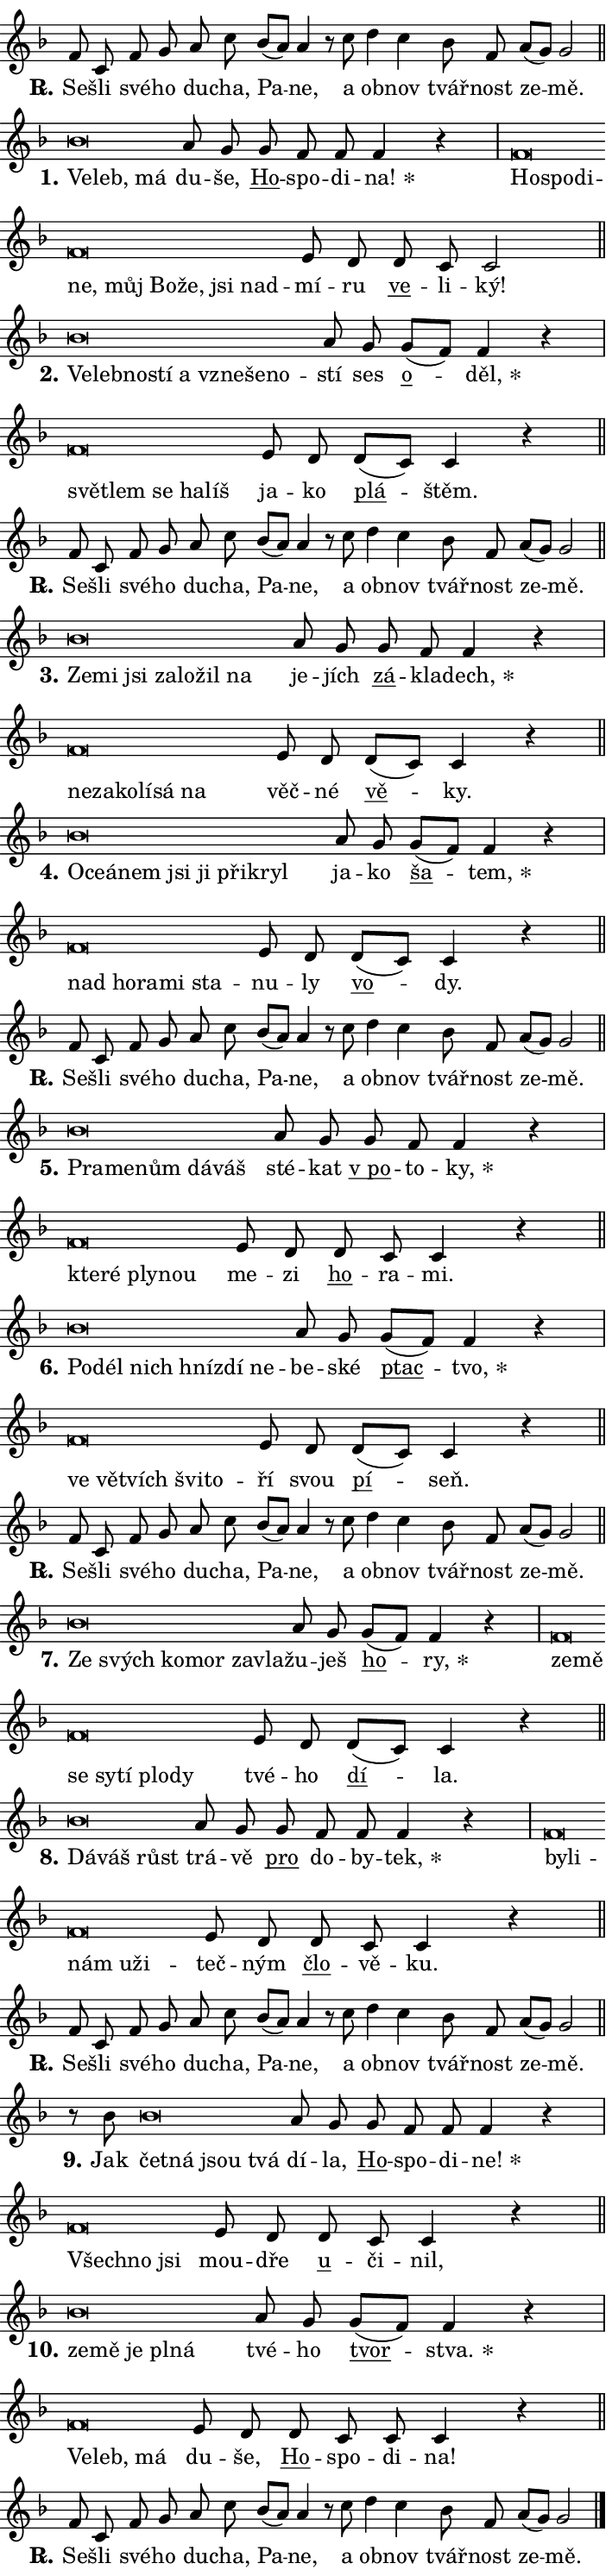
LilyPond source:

\version "2.24.0"
\header { tagline = "" }
\paper {
  indent = 0\cm
  top-margin = 0\cm
  right-margin = 0.13\cm % to fit lyric hyphens
  bottom-margin = 0\cm
  left-margin = 0\cm
  paper-width = 12\cm
  page-breaking = #ly:one-page-breaking
  system-system-spacing.basic-distance = #11
  score-system-spacing.basic-distance = #11
  ragged-last = ##f
}


%% Author: Thomas Morley
%% https://lists.gnu.org/archive/html/lilypond-user/2020-05/msg00002.html
#(define (line-position grob)
"Returns position of @var[grob} in current system:
   @code{'start}, if at first time-step
   @code{'end}, if at last time-step
   @code{'middle} otherwise
"
  (let* ((col (ly:item-get-column grob))
         (ln (ly:grob-object col 'left-neighbor))
         (rn (ly:grob-object col 'right-neighbor))
         (col-to-check-left (if (ly:grob? ln) ln col))
         (col-to-check-right (if (ly:grob? rn) rn col))
         (break-dir-left
           (and
             (ly:grob-property col-to-check-left 'non-musical #f)
             (ly:item-break-dir col-to-check-left)))
         (break-dir-right
           (and
             (ly:grob-property col-to-check-right 'non-musical #f)
             (ly:item-break-dir col-to-check-right))))
        (cond ((eqv? 1 break-dir-left) 'start)
              ((eqv? -1 break-dir-right) 'end)
              (else 'middle))))

#(define (tranparent-at-line-position vctor)
  (lambda (grob)
  "Relying on @code{line-position} select the relevant enry from @var{vctor}.
Used to determine transparency,"
    (case (line-position grob)
      ((end) (not (vector-ref vctor 0)))
      ((middle) (not (vector-ref vctor 1)))
      ((start) (not (vector-ref vctor 2))))))

noteHeadBreakVisibility =
#(define-music-function (break-visibility)(vector?)
"Makes @code{NoteHead}s transparent relying on @var{break-visibility}"
#{
  \override NoteHead.transparent =
    #(tranparent-at-line-position break-visibility)
#})

#(define delete-ledgers-for-transparent-note-heads
  (lambda (grob)
    "Reads whether a @code{NoteHead} is transparent.
If so this @code{NoteHead} is removed from @code{'note-heads} from
@var{grob}, which is supposed to be @code{LedgerLineSpanner}.
As a result ledgers are not printed for this @code{NoteHead}"
    (let* ((nhds-array (ly:grob-object grob 'note-heads))
           (nhds-list
             (if (ly:grob-array? nhds-array)
                 (ly:grob-array->list nhds-array)
                 '()))
           ;; Relies on the transparent-property being done before
           ;; Staff.LedgerLineSpanner.after-line-breaking is executed.
           ;; This is fragile ...
           (to-keep
             (remove
               (lambda (nhd)
                 (ly:grob-property nhd 'transparent #f))
               nhds-list)))
      ;; TODO find a better method to iterate over grob-arrays, similiar
      ;; to filter/remove etc for lists
      ;; For now rebuilt from scratch
      (set! (ly:grob-object grob 'note-heads)  '())
      (for-each
        (lambda (nhd)
          (ly:pointer-group-interface::add-grob grob 'note-heads nhd))
        to-keep))))

squashNotes = {
  \override NoteHead.X-extent = #'(-0.2 . 0.2)
  \override NoteHead.Y-extent = #'(-0.75 . 0)
  \override NoteHead.stencil =
    #(lambda (grob)
       (let ((pos (ly:grob-property grob 'staff-position)))
         (begin
           (if (< pos -7) (display "ERROR: Lower brevis then expected\n") (display ""))
           (if (<= pos -6) ly:text-interface::print ly:note-head::print))))
}
unSquashNotes = {
  \revert NoteHead.X-extent
  \revert NoteHead.Y-extent
  \revert NoteHead.stencil
}

hideNotes = \noteHeadBreakVisibility #begin-of-line-visible
unHideNotes = \noteHeadBreakVisibility #all-visible

% work-around for resetting accidentals
% https://lilypond.org/doc/v2.23/Documentation/notation/displaying-rhythms#unmetered-music
cadenzaMeasure = {
  \cadenzaOff
  \partial 1024 s1024
  \cadenzaOn
}

#(define-markup-command (accent layout props text) (markup?)
  "Underline accented syllable"
  (interpret-markup layout props
    #{\markup \override #'(offset . 4.3) \underline { #text }#}))

responsum = \markup \concat {
  "R" \hspace #-1.05 \path #0.1 #'((moveto 0 0.07) (lineto 0.9 0.8)) \hspace #0.05 "."
}

spaceSize = #0.6828661417322834 % exact space size for TeX Gyre Schola

\layout {
  \context {
    \Staff
    \remove "Time_signature_engraver"
    \override LedgerLineSpanner.after-line-breaking = #delete-ledgers-for-transparent-note-heads
  }
  \context {
    \Lyrics {
      \override LyricSpace.minimum-distance = \spaceSize
      \override LyricText.font-name = #"TeX Gyre Schola"
      \override LyricText.font-size = 1
      \override StanzaNumber.font-name = #"TeX Gyre Schola Bold"
      \override StanzaNumber.font-size = 1
    }
  }
  \context {
    \Score 
    \override NoteHead.text =
      #(lambda (grob) 
        (let ((pos (ly:grob-property grob 'staff-position)))
          #{\markup {
            \combine
              \halign #-0.55 \raise #(if (= pos -6) 0 0.5) \override #'(thickness . 2) \draw-line #'(3.2 . 0)
              \musicglyph "noteheads.sM1"
          }#}))
  }
}

% magnetic-lyrics.ily
%
%   written by
%     Jean Abou Samra <jean@abou-samra.fr>
%     Werner Lemberg <wl@gnu.org>
%
%   adapted by
%     Jiri Hon <jiri.hon@gmail.com>
%
% Version 2022-Apr-15

% https://www.mail-archive.com/lilypond-user@gnu.org/msg149350.html

#(define (Left_hyphen_pointer_engraver context)
   "Collect syllable-hyphen-syllable occurrences in lyrics and store
them in properties.  This engraver only looks to the left.  For
example, if the lyrics input is @code{foo -- bar}, it does the
following.

@itemize @bullet
@item
Set the @code{text} property of the @code{LyricHyphen} grob between
@q{foo} and @q{bar} to @code{foo}.

@item
Set the @code{left-hyphen} property of the @code{LyricText} grob with
text @q{foo} to the @code{LyricHyphen} grob between @q{foo} and
@q{bar}.
@end itemize

Use this auxiliary engraver in combination with the
@code{lyric-@/text::@/apply-@/magnetic-@/offset!} hook."
   (let ((hyphen #f)
         (text #f))
     (make-engraver
      (acknowledgers
       ((lyric-syllable-interface engraver grob source-engraver)
        (set! text grob)))
      (end-acknowledgers
       ((lyric-hyphen-interface engraver grob source-engraver)
        ;(when (not (grob::has-interface grob 'lyric-space-interface))
          (set! hyphen grob)));)
      ((stop-translation-timestep engraver)
       (when (and text hyphen)
         (ly:grob-set-object! text 'left-hyphen hyphen))
       (set! text #f)
       (set! hyphen #f)))))

#(define (lyric-text::apply-magnetic-offset! grob)
   "If the space between two syllables is less than the value in
property @code{LyricText@/.details@/.squash-threshold}, move the right
syllable to the left so that it gets concatenated with the left
syllable.

Use this function as a hook for
@code{LyricText@/.after-@/line-@/breaking} if the
@code{Left_@/hyphen_@/pointer_@/engraver} is active."
   (let ((hyphen (ly:grob-object grob 'left-hyphen #f)))
     (when hyphen
       (let ((left-text (ly:spanner-bound hyphen LEFT)))
         (when (grob::has-interface left-text 'lyric-syllable-interface)
           (let* ((common (ly:grob-common-refpoint grob left-text X))
                  (this-x-ext (ly:grob-extent grob common X))
                  (left-x-ext
                   (begin
                     ;; Trigger magnetism for left-text.
                     (ly:grob-property left-text 'after-line-breaking)
                     (ly:grob-extent left-text common X)))
                  ;; `delta` is the gap width between two syllables.
                  (delta (- (interval-start this-x-ext)
                            (interval-end left-x-ext)))
                  (details (ly:grob-property grob 'details))
                  (threshold (assoc-get 'squash-threshold details 0.2)))
             (when (< delta threshold)
               (let* (;; We have to manipulate the input text so that
                      ;; ligatures crossing syllable boundaries are not
                      ;; disabled.  For languages based on the Latin
                      ;; script this is essentially a beautification.
                      ;; However, for non-Western scripts it can be a
                      ;; necessity.
                      (lt (ly:grob-property left-text 'text))
                      (rt (ly:grob-property grob 'text))
                      (is-space (grob::has-interface hyphen 'lyric-space-interface))
                      (space (if is-space " " ""))
                      (extra-delta (if is-space spaceSize 0))
                      ;; Append new syllable.
                      (ltrt-space (if (and (string? lt) (string? rt))
                                (string-append lt space rt)
                                (make-concat-markup (list lt space rt))))
                      ;; Right-align `ltrt` to the right side.
                      (ltrt-space-markup (grob-interpret-markup
                               grob
                               (make-translate-markup
                                (cons (interval-length this-x-ext) 0)
                                (make-right-align-markup ltrt-space)))))
                 (begin
                   ;; Don't print `left-text`.
                   (ly:grob-set-property! left-text 'stencil #f)
                   ;; Set text and stencil (which holds all collected
                   ;; syllables so far) and shift it to the left.
                   (ly:grob-set-property! grob 'text ltrt-space)
                   (ly:grob-set-property! grob 'stencil ltrt-space-markup)
                   (ly:grob-translate-axis! grob (- (- delta extra-delta)) X))))))))))


#(define (lyric-hyphen::displace-bounds-first grob)
   ;; Make very sure this callback isn't triggered too early.
   (let ((left (ly:spanner-bound grob LEFT))
         (right (ly:spanner-bound grob RIGHT)))
     (ly:grob-property left 'after-line-breaking)
     (ly:grob-property right 'after-line-breaking)
     (ly:lyric-hyphen::print grob)))

squashThreshold = #0.4

\layout {
  \context {
    \Lyrics
    \consists #Left_hyphen_pointer_engraver
    \override LyricText.after-line-breaking =
      #lyric-text::apply-magnetic-offset!
    \override LyricHyphen.stencil = #lyric-hyphen::displace-bounds-first
    \override LyricText.details.squash-threshold = \squashThreshold
    \override LyricHyphen.minimum-distance = 0
    \override LyricHyphen.minimum-length = \squashThreshold
  }
}

squashText = \override LyricText.details.squash-threshold = 9999
unSquashText = \override LyricText.details.squash-threshold = \squashThreshold

leftText = \override LyricText.self-alignment-X = #LEFT
unLeftText = \revert LyricText.self-alignment-X

starOffset = #(lambda (grob) 
                (let ((x_offset (ly:self-alignment-interface::aligned-on-x-parent grob)))
                  (if (= x_offset 0) 0 (+ x_offset 1.2))))

star = #(define-music-function (syllable)(string?)
"Append star separator at the end of a syllable"
#{
  \once \override LyricText.X-offset = #starOffset
  \lyricmode { \markup {
    #syllable
    \override #'((font-name . "TeX Gyre Schola Bold")) \hspace #0.2 \lower #0.65 \larger "*"
  } }
#})

starAccent = #(define-music-function (syllable)(string?)
"Append star separator at the end of a syllable and make accent"
#{
  \once \override LyricText.X-offset = #starOffset
  \lyricmode { \markup {
    \accent #syllable
    \override #'((font-name . "TeX Gyre Schola Bold")) \hspace #0.2 \lower #0.65 \larger "*"
  } }
#})

breath = #(define-music-function (syllable)(string?)
"Append breathing indicator at the end of a syllable"
#{
  \lyricmode { \markup { #syllable "+" } }
#})

optionalBreath = #(define-music-function (syllable)(string?)
"Append optional breathing indicator at the end of a syllable"
#{
  \lyricmode { \markup { #syllable "(+)" } }
#})


\score {
    <<
        \new Voice = "melody" { \cadenzaOn \key f \major \relative { f'8 c f g a c \bar "" bes[( a)] a4 \bar "" r8 c d4 c \bar "" bes8 f \bar "" a[( g)] g2 \cadenzaMeasure \bar "||" \break } }
        \new Lyrics \lyricsto "melody" { \lyricmode { \set stanza = \responsum
Se -- šli své -- ho du -- cha, Pa -- ne, a ob -- nov tvář -- nost ze -- mě. } }
    >>
    \layout {}
}

\score {
    <<
        \new Voice = "melody" { \cadenzaOn \key f \major \relative { \squashNotes bes'\breve*1/16 \hideNotes \breve*1/16 \breve*1/16 \bar "" \unHideNotes \unSquashNotes a8 g \bar "" g f f f4 r \cadenzaMeasure \bar "|" \squashNotes f\breve*1/16 \hideNotes \breve*1/16 \bar "" \breve*1/16 \bar "" \breve*1/16 \bar "" \breve*1/16 \bar "" \breve*1/16 \bar "" \breve*1/16 \bar "" \breve*1/16 \breve*1/16 \bar "" \unHideNotes \unSquashNotes e8 d \bar "" d c c2 \cadenzaMeasure \bar "||" \break } }
        \new Lyrics \lyricsto "melody" { \lyricmode { \set stanza = "1."
\leftText Ve -- \squashText leb, má \unLeftText \unSquashText du -- še, \markup \accent Ho -- spo -- di -- \star na! \leftText Ho -- \squashText spo -- di -- ne, můj Bo -- že, jsi nad -- \unLeftText \unSquashText mí -- ru \markup \accent ve -- li -- ký! } }
    >>
    \layout {}
}

\score {
    <<
        \new Voice = "melody" { \cadenzaOn \key f \major \relative { \squashNotes bes'\breve*1/16 \hideNotes \breve*1/16 \bar "" \breve*1/16 \bar "" \breve*1/16 \bar "" \breve*1/16 \bar "" \breve*1/16 \bar "" \breve*1/16 \breve*1/16 \bar "" \unHideNotes \unSquashNotes a8 g \bar "" g[( f)] f4 r \cadenzaMeasure \bar "|" \squashNotes f\breve*1/16 \hideNotes \breve*1/16 \bar "" \breve*1/16 \bar "" \breve*1/16 \breve*1/16 \bar "" \unHideNotes \unSquashNotes e8 d \bar "" d[( c)] c4 r \cadenzaMeasure \bar "||" \break } }
        \new Lyrics \lyricsto "melody" { \lyricmode { \set stanza = "2."
\leftText Ve -- \squashText leb -- no -- stí a vzne -- še -- no -- \unLeftText \unSquashText stí ses \markup \accent o -- \star děl, \leftText svě -- \squashText tlem se ha -- líš \unLeftText \unSquashText ja -- ko \markup \accent plá -- štěm. } }
    >>
    \layout {}
}

\score {
    <<
        \new Voice = "melody" { \cadenzaOn \key f \major \relative { f'8 c f g a c \bar "" bes[( a)] a4 \bar "" r8 c d4 c \bar "" bes8 f \bar "" a[( g)] g2 \cadenzaMeasure \bar "||" \break } }
        \new Lyrics \lyricsto "melody" { \lyricmode { \set stanza = \responsum
Se -- šli své -- ho du -- cha, Pa -- ne, a ob -- nov tvář -- nost ze -- mě. } }
    >>
    \layout {}
}

\score {
    <<
        \new Voice = "melody" { \cadenzaOn \key f \major \relative { \squashNotes bes'\breve*1/16 \hideNotes \breve*1/16 \bar "" \breve*1/16 \bar "" \breve*1/16 \bar "" \breve*1/16 \bar "" \breve*1/16 \breve*1/16 \bar "" \unHideNotes \unSquashNotes a8 g \bar "" g f f4 r \cadenzaMeasure \bar "|" \squashNotes f\breve*1/16 \hideNotes \breve*1/16 \bar "" \breve*1/16 \bar "" \breve*1/16 \bar "" \breve*1/16 \breve*1/16 \bar "" \unHideNotes \unSquashNotes e8 d \bar "" d[( c)] c4 r \cadenzaMeasure \bar "||" \break } }
        \new Lyrics \lyricsto "melody" { \lyricmode { \set stanza = "3."
\leftText Ze -- \squashText mi jsi za -- lo -- žil na \unLeftText \unSquashText je -- jích \markup \accent zá -- kla -- \star dech, \leftText ne -- \squashText za -- ko -- lí -- sá na \unLeftText \unSquashText věč -- né \markup \accent vě -- ky. } }
    >>
    \layout {}
}

\score {
    <<
        \new Voice = "melody" { \cadenzaOn \key f \major \relative { \squashNotes bes'\breve*1/16 \hideNotes \breve*1/16 \bar "" \breve*1/16 \bar "" \breve*1/16 \bar "" \breve*1/16 \bar "" \breve*1/16 \bar "" \breve*1/16 \breve*1/16 \bar "" \unHideNotes \unSquashNotes a8 g \bar "" g[( f)] f4 r \cadenzaMeasure \bar "|" \squashNotes f\breve*1/16 \hideNotes \breve*1/16 \bar "" \breve*1/16 \bar "" \breve*1/16 \breve*1/16 \bar "" \unHideNotes \unSquashNotes e8 d \bar "" d[( c)] c4 r \cadenzaMeasure \bar "||" \break } }
        \new Lyrics \lyricsto "melody" { \lyricmode { \set stanza = "4."
\leftText O -- \squashText ce -- á -- nem jsi ji při -- kryl \unLeftText \unSquashText ja -- ko \markup \accent ša -- \star tem, \leftText nad \squashText ho -- ra -- mi sta -- \unLeftText \unSquashText nu -- ly \markup \accent vo -- dy. } }
    >>
    \layout {}
}

\score {
    <<
        \new Voice = "melody" { \cadenzaOn \key f \major \relative { f'8 c f g a c \bar "" bes[( a)] a4 \bar "" r8 c d4 c \bar "" bes8 f \bar "" a[( g)] g2 \cadenzaMeasure \bar "||" \break } }
        \new Lyrics \lyricsto "melody" { \lyricmode { \set stanza = \responsum
Se -- šli své -- ho du -- cha, Pa -- ne, a ob -- nov tvář -- nost ze -- mě. } }
    >>
    \layout {}
}

\score {
    <<
        \new Voice = "melody" { \cadenzaOn \key f \major \relative { \squashNotes bes'\breve*1/16 \hideNotes \breve*1/16 \bar "" \breve*1/16 \bar "" \breve*1/16 \breve*1/16 \bar "" \unHideNotes \unSquashNotes a8 g \bar "" g f f4 r \cadenzaMeasure \bar "|" \squashNotes f\breve*1/16 \hideNotes \breve*1/16 \bar "" \breve*1/16 \breve*1/16 \bar "" \unHideNotes \unSquashNotes e8 d \bar "" d c c4 r \cadenzaMeasure \bar "||" \break } }
        \new Lyrics \lyricsto "melody" { \lyricmode { \set stanza = "5."
\leftText Pra -- \squashText me -- nům dá -- váš \unLeftText \unSquashText sté -- kat \markup \accent "v po" -- to -- \star ky, \leftText kte -- \squashText ré ply -- nou \unLeftText \unSquashText me -- zi \markup \accent ho -- ra -- mi. } }
    >>
    \layout {}
}

\score {
    <<
        \new Voice = "melody" { \cadenzaOn \key f \major \relative { \squashNotes bes'\breve*1/16 \hideNotes \breve*1/16 \bar "" \breve*1/16 \bar "" \breve*1/16 \bar "" \breve*1/16 \breve*1/16 \bar "" \unHideNotes \unSquashNotes a8 g \bar "" g[( f)] f4 r \cadenzaMeasure \bar "|" \squashNotes f\breve*1/16 \hideNotes \breve*1/16 \bar "" \breve*1/16 \bar "" \breve*1/16 \breve*1/16 \bar "" \unHideNotes \unSquashNotes e8 d \bar "" d[( c)] c4 r \cadenzaMeasure \bar "||" \break } }
        \new Lyrics \lyricsto "melody" { \lyricmode { \set stanza = "6."
\leftText Po -- \squashText dél nich hníz -- dí ne -- \unLeftText \unSquashText be -- ské \markup \accent ptac -- \star tvo, \leftText ve \squashText vět -- vích švi -- to -- \unLeftText \unSquashText ří svou \markup \accent pí -- seň. } }
    >>
    \layout {}
}

\score {
    <<
        \new Voice = "melody" { \cadenzaOn \key f \major \relative { f'8 c f g a c \bar "" bes[( a)] a4 \bar "" r8 c d4 c \bar "" bes8 f \bar "" a[( g)] g2 \cadenzaMeasure \bar "||" \break } }
        \new Lyrics \lyricsto "melody" { \lyricmode { \set stanza = \responsum
Se -- šli své -- ho du -- cha, Pa -- ne, a ob -- nov tvář -- nost ze -- mě. } }
    >>
    \layout {}
}

\score {
    <<
        \new Voice = "melody" { \cadenzaOn \key f \major \relative { \squashNotes bes'\breve*1/16 \hideNotes \breve*1/16 \bar "" \breve*1/16 \bar "" \breve*1/16 \bar "" \breve*1/16 \breve*1/16 \bar "" \unHideNotes \unSquashNotes a8 g \bar "" g[( f)] f4 r \cadenzaMeasure \bar "|" \squashNotes f\breve*1/16 \hideNotes \breve*1/16 \bar "" \breve*1/16 \bar "" \breve*1/16 \bar "" \breve*1/16 \bar "" \breve*1/16 \breve*1/16 \bar "" \unHideNotes \unSquashNotes e8 d \bar "" d[( c)] c4 r \cadenzaMeasure \bar "||" \break } }
        \new Lyrics \lyricsto "melody" { \lyricmode { \set stanza = "7."
\leftText Ze \squashText svých ko -- mor za -- vla -- \unLeftText \unSquashText žu -- ješ \markup \accent ho -- \star ry, \leftText ze -- \squashText mě se sy -- tí plo -- dy \unLeftText \unSquashText tvé -- ho \markup \accent dí -- la. } }
    >>
    \layout {}
}

\score {
    <<
        \new Voice = "melody" { \cadenzaOn \key f \major \relative { \squashNotes bes'\breve*1/16 \hideNotes \breve*1/16 \breve*1/16 \bar "" \unHideNotes \unSquashNotes a8 g \bar "" g f f f4 r \cadenzaMeasure \bar "|" \squashNotes f\breve*1/16 \hideNotes \breve*1/16 \bar "" \breve*1/16 \bar "" \breve*1/16 \breve*1/16 \bar "" \unHideNotes \unSquashNotes e8 d \bar "" d c c4 r \cadenzaMeasure \bar "||" \break } }
        \new Lyrics \lyricsto "melody" { \lyricmode { \set stanza = "8."
\leftText Dá -- \squashText váš růst \unLeftText \unSquashText trá -- vě \markup \accent pro do -- by -- \star tek, \leftText by -- \squashText li -- nám u -- ži -- \unLeftText \unSquashText teč -- ným \markup \accent člo -- vě -- ku. } }
    >>
    \layout {}
}

\score {
    <<
        \new Voice = "melody" { \cadenzaOn \key f \major \relative { f'8 c f g a c \bar "" bes[( a)] a4 \bar "" r8 c d4 c \bar "" bes8 f \bar "" a[( g)] g2 \cadenzaMeasure \bar "||" \break } }
        \new Lyrics \lyricsto "melody" { \lyricmode { \set stanza = \responsum
Se -- šli své -- ho du -- cha, Pa -- ne, a ob -- nov tvář -- nost ze -- mě. } }
    >>
    \layout {}
}

\score {
    <<
        \new Voice = "melody" { \cadenzaOn \key f \major \relative { r8 bes' \squashNotes bes\breve*1/16 \hideNotes \breve*1/16 \bar "" \breve*1/16 \breve*1/16 \bar "" \unHideNotes \unSquashNotes a8 g \bar "" g f f f4 r \cadenzaMeasure \bar "|" \squashNotes f\breve*1/16 \hideNotes \breve*1/16 \breve*1/16 \bar "" \unHideNotes \unSquashNotes e8 d \bar "" d c c4 r \cadenzaMeasure \bar "||" \break } }
        \new Lyrics \lyricsto "melody" { \lyricmode { \set stanza = "9."
Jak \leftText čet -- \squashText ná jsou tvá \unLeftText \unSquashText dí -- la, \markup \accent Ho -- spo -- di -- \star ne! \leftText Všech -- \squashText no jsi \unLeftText \unSquashText mou -- dře \markup \accent u -- či -- nil, } }
    >>
    \layout {}
}

\score {
    <<
        \new Voice = "melody" { \cadenzaOn \key f \major \relative { \squashNotes bes'\breve*1/16 \hideNotes \breve*1/16 \bar "" \breve*1/16 \bar "" \breve*1/16 \breve*1/16 \bar "" \unHideNotes \unSquashNotes a8 g \bar "" g[( f)] f4 r \cadenzaMeasure \bar "|" \squashNotes f\breve*1/16 \hideNotes \breve*1/16 \breve*1/16 \bar "" \unHideNotes \unSquashNotes e8 d \bar "" d c c c4 r \cadenzaMeasure \bar "||" \break } }
        \new Lyrics \lyricsto "melody" { \lyricmode { \set stanza = "10."
\leftText ze -- \squashText mě je pl -- ná \unLeftText \unSquashText tvé -- ho \markup \accent tvor -- \star stva. \leftText Ve -- \squashText leb, má \unLeftText \unSquashText du -- še, \markup \accent Ho -- spo -- di -- na! } }
    >>
    \layout {}
}

\score {
    <<
        \new Voice = "melody" { \cadenzaOn \key f \major \relative { f'8 c f g a c \bar "" bes[( a)] a4 \bar "" r8 c d4 c \bar "" bes8 f \bar "" a[( g)] g2 \cadenzaMeasure \bar "||" \break } \bar "|." }
        \new Lyrics \lyricsto "melody" { \lyricmode { \set stanza = \responsum
Se -- šli své -- ho du -- cha, Pa -- ne, a ob -- nov tvář -- nost ze -- mě. } }
    >>
    \layout {}
}
